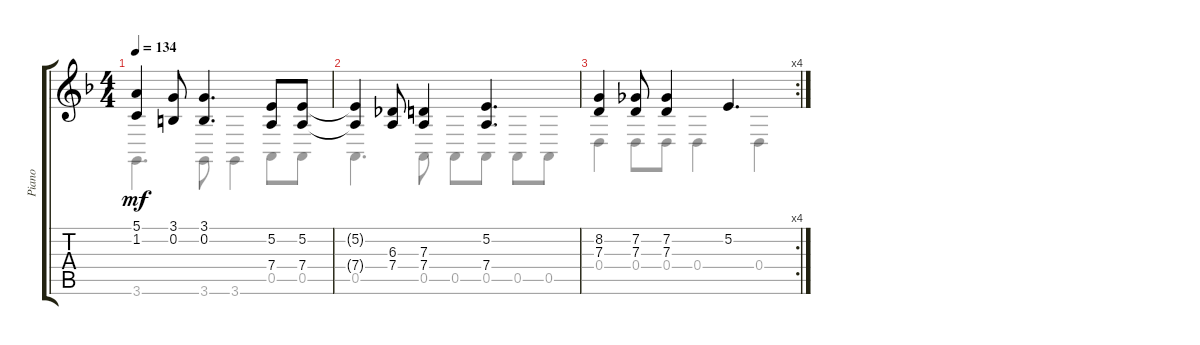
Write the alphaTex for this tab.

\track ("Piano" "Piano") {instrument acousticgrandpiano}
\staff {score tabs}
\tuning (E4 B3 G3 D3 A2 E2) {hide}
\voice
\ts (4 4)
\tempo 134
\clef g2
\ks f
(5.1 1.2).4{dy mf} (3.1 0.2).8 (3.1 0.2).4{d} (5.2 7.4).8 (5.2 7.4).8 |
(5.2{t} 7.4{t}).4 (6.3 7.4).8 (7.3 7.4).4 (5.2 7.4).4{d} |
\rc 4
(8.2 7.3).4 (7.2 7.3).8 (7.2 7.3).4 5.2.4{d}
\voice
\clef g2
\ottava regular
\simile none
\ks f
3.6.4{d dy mf} 3.6.8 3.6.4 0.5.8 0.5.8 |
0.5.4{d} 0.5.8 0.5.8 0.5.8 0.5.8 0.5.8 |
0.4.4 0.4.8 0.4.8 0.4.4 0.4.4
